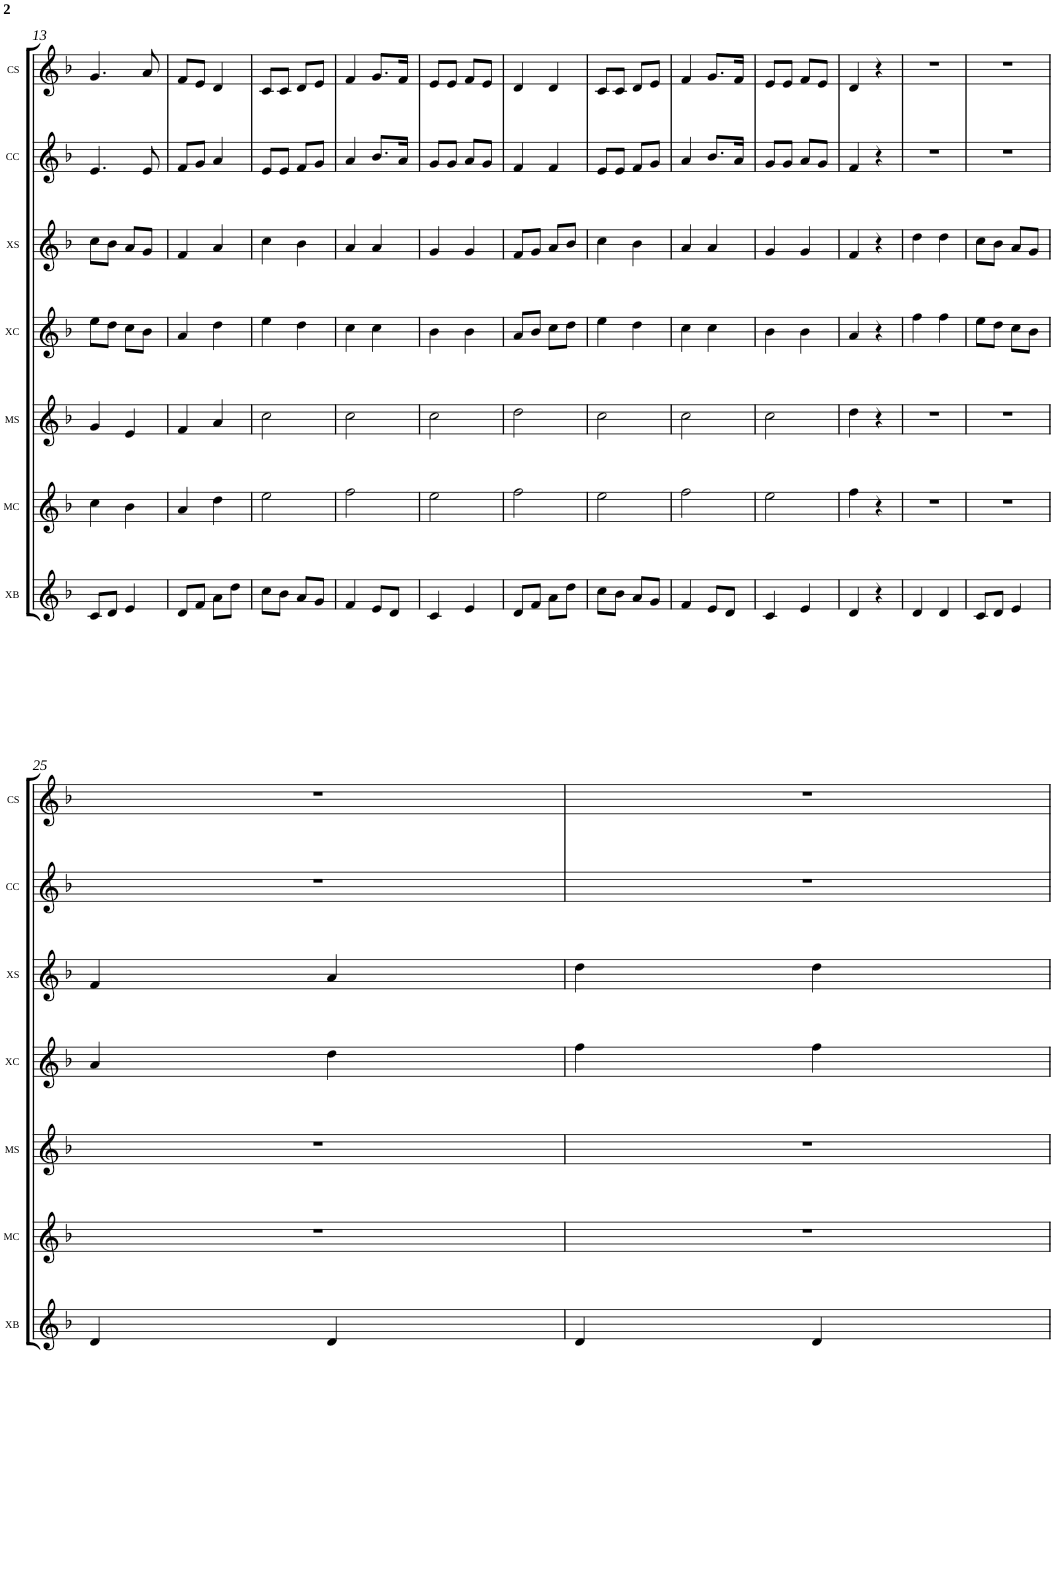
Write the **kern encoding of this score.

**kern	**kern	**kern	**kern	**kern	**kern	**kern
*part7	*part6	*part5	*part4	*part3	*part2	*part1
*staff7	*staff6	*staff5	*staff4	*staff3	*staff2	*staff1
*I"Xilòfon B	*I"Metal·lòfon C	*I"Metal·lòfon S	*I"Xilòfon C	*I"Xilòfon S	*I"Carilló C	*I"Carilló S.
*I'XB	*I'MC	*I'MS	*I'XC	*I'XS	*I'CC	*I'CS
!!LO:PB:g=z
*clefG2	*clefG2	*clefG2	*clefG2	*clefG2	*clefG2	*clefG2
*Trd7c12	*	*Trd-7c-12	*	*Trd-7c-12	*Trd-7c-12	*Trd-14c-24
*k[b-]	*k[b-]	*k[b-]	*k[b-]	*k[b-]	*k[b-]	*k[b-]
*d:	*d:	*d:	*d:	*d:	*d:	*d:
*M2/4	*M2/4	*M2/4	*M2/4	*M2/4	*M2/4	*M2/4
=13	=13	=13	=13	=13	=13	=13
8c/L	4cc\	4g/	8ee\L	8cc\L	4.e/	4.g/
8d/J	.	.	8dd\J	8b-\J	.	.
4e/	4b-\	4e/	8cc\L	8a/L	.	.
.	.	.	8b-\J	8g/J	8e/	8a/
=14	=14	=14	=14	=14	=14	=14
8d/L	4a/	4f/	4a/	4f/	8f/L	8f/L
8f/J	.	.	.	.	8g/J	8e/J
8a\L	4dd\	4a/	4dd\	4a/	4a/	4d/
8dd\J	.	.	.	.	.	.
=15	=15	=15	=15	=15	=15	=15
8cc\L	2ee\	2cc\	4ee\	4cc\	8e/L	8c/L
8b-\J	.	.	.	.	8e/J	8c/J
8a/L	.	.	4dd\	4b-\	8f/L	8d/L
8g/J	.	.	.	.	8g/J	8e/J
=16	=16	=16	=16	=16	=16	=16
4f/	2ff\	2cc\	4cc\	4a/	4a/	4f/
8e/L	.	.	4cc\	4a/	8.b-/L	8.g/L
8d/J	.	.	.	.	.	.
.	.	.	.	.	16a/Jk	16f/Jk
=17	=17	=17	=17	=17	=17	=17
4c/	2ee\	2cc\	4b-\	4g/	8g/L	8e/L
.	.	.	.	.	8g/J	8e/J
4e/	.	.	4b-\	4g/	8a/L	8f/L
.	.	.	.	.	8g/J	8e/J
=18	=18	=18	=18	=18	=18	=18
8d/L	2ff\	2dd\	8a/L	8f/L	4f/	4d/
8f/J	.	.	8b-/J	8g/J	.	.
8a\L	.	.	8cc\L	8a/L	4f/	4d/
8dd\J	.	.	8dd\J	8b-/J	.	.
=19	=19	=19	=19	=19	=19	=19
8cc\L	2ee\	2cc\	4ee\	4cc\	8e/L	8c/L
8b-\J	.	.	.	.	8e/J	8c/J
8a/L	.	.	4dd\	4b-\	8f/L	8d/L
8g/J	.	.	.	.	8g/J	8e/J
=20	=20	=20	=20	=20	=20	=20
4f/	2ff\	2cc\	4cc\	4a/	4a/	4f/
8e/L	.	.	4cc\	4a/	8.b-/L	8.g/L
8d/J	.	.	.	.	.	.
.	.	.	.	.	16a/Jk	16f/Jk
=21	=21	=21	=21	=21	=21	=21
4c/	2ee\	2cc\	4b-\	4g/	8g/L	8e/L
.	.	.	.	.	8g/J	8e/J
4e/	.	.	4b-\	4g/	8a/L	8f/L
.	.	.	.	.	8g/J	8e/J
=22	=22	=22	=22	=22	=22	=22
4d/	4ff\	4dd\	4a/	4f/	4f/	4d/
4r	4r	4r	4r	4r	4r	4r
=23	=23	=23	=23	=23	=23	=23
4d/	2r	2r	4ff\	4dd\	2r	2r
4d/	.	.	4ff\	4dd\	.	.
=24	=24	=24	=24	=24	=24	=24
8c/L	2r	2r	8ee\L	8cc\L	2r	2r
8d/J	.	.	8dd\J	8b-\J	.	.
4e/	.	.	8cc\L	8a/L	.	.
.	.	.	8b-\J	8g/J	.	.
!!LO:LB:g=z
=25	=25	=25	=25	=25	=25	=25
4d/	2r	2r	4a/	4f/	2r	2r
4d/	.	.	4dd\	4a/	.	.
=26	=26	=26	=26	=26	=26	=26
4d/	2r	2r	4ff\	4dd\	2r	2r
4d/	.	.	4ff\	4dd\	.	.
=	=	=	=	=	=	=
*-	*-	*-	*-	*-	*-	*-
